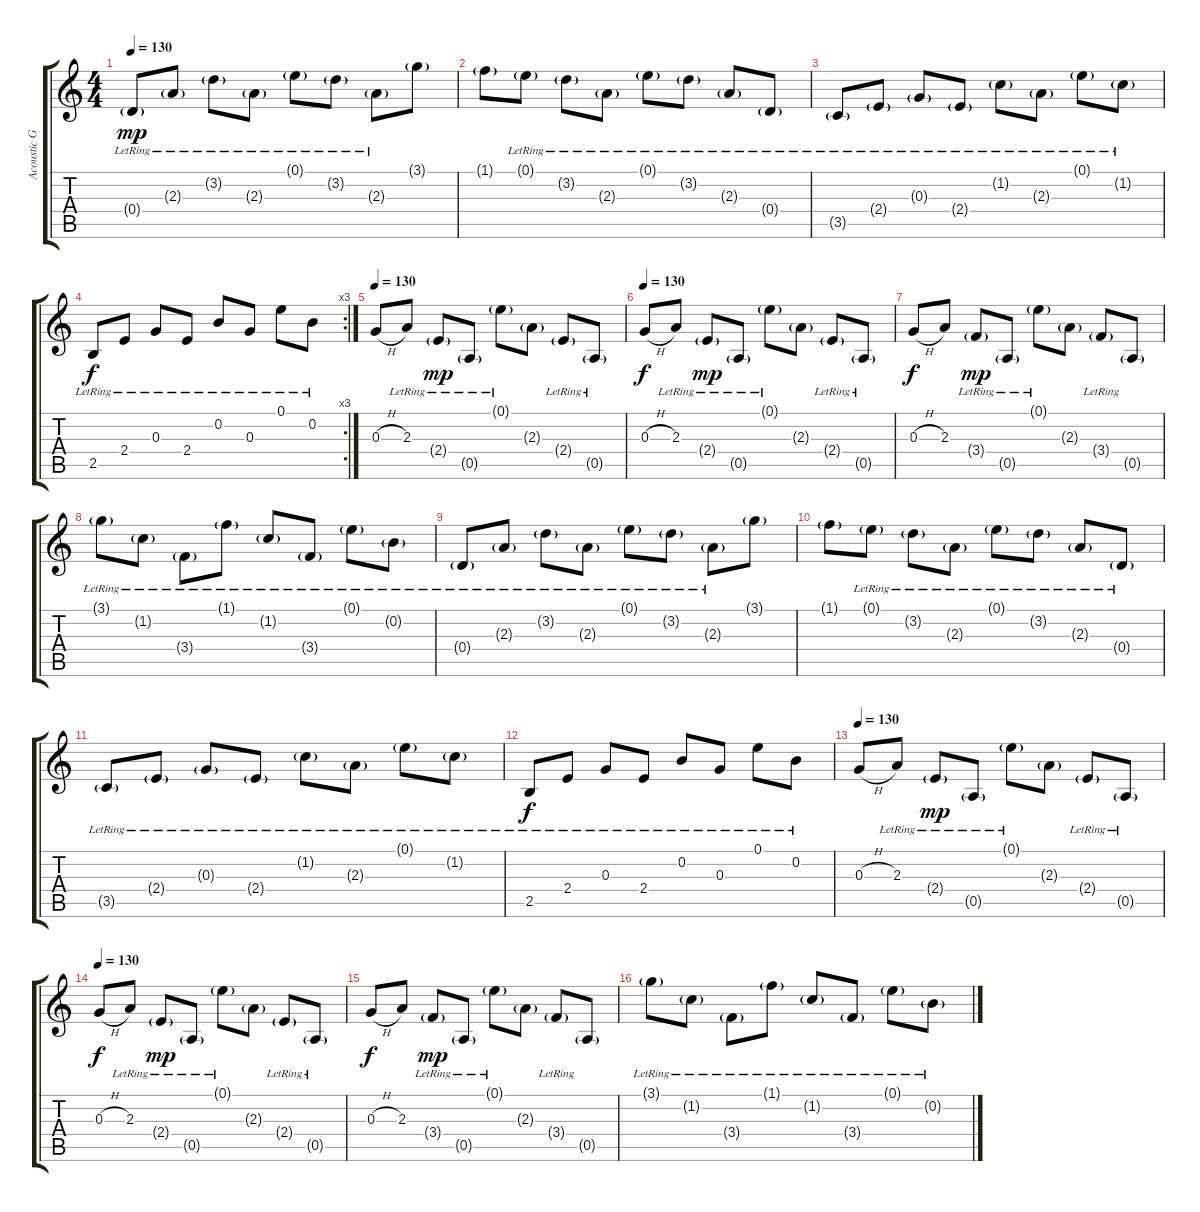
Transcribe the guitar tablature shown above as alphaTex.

\track ("Acoustic Guitar 2" "Acoustic G") {instrument acousticguitarsteel}
\staff {score tabs}
\tuning (E4 B3 G3 D3 A2 E2) {hide}
\ts (4 4)
\tempo 130
\clef g2
\ks c
0.4{g lr}.8{dy mp} 2.3{g lr}.8 3.2{g lr}.8 2.3{g lr}.8 0.1{g lr}.8 3.2{g lr}.8 2.3{g lr}.8 3.1{g}.8 |
1.1{g}.8 0.1{g lr}.8 3.2{g lr}.8 2.3{g lr}.8 0.1{g lr}.8 3.2{g lr}.8 2.3{g lr}.8 0.4{g lr}.8 |
3.5{g lr}.8 2.4{g lr}.8 0.3{g lr}.8 2.4{g lr}.8 1.2{g lr}.8 2.3{g lr}.8 0.1{g lr}.8 1.2{g lr}.8 |
\rc 3
2.5{lr}.8{dy f} 2.4{lr}.8 0.3{lr}.8 2.4{lr}.8 0.2{lr}.8 0.3{lr}.8 0.1{lr}.8 0.2{lr}.8 |
\tempo 130
0.3{h}.8{instrument acousticguitarnylon} 2.3{lr}.8 2.4{g lr}.8{dy mp} 0.5{g lr}.8 0.1{g lr}.8 2.3{g}.8 2.4{g lr}.8 0.5{g lr}.8 |
\tempo 130
0.3{h}.8{dy f} 2.3{lr}.8 2.4{g lr}.8{dy mp} 0.5{g lr}.8 0.1{g lr}.8 2.3{g}.8 2.4{g lr}.8 0.5{g lr}.8 |
0.3{h}.8{dy f} 2.3.8 3.4{g lr}.8{dy mp} 0.5{g lr}.8 0.1{g lr}.8 2.3{g}.8 3.4{g lr}.8 0.5{g}.8 |
3.1{g lr}.8 1.2{g lr}.8 3.4{g lr}.8 1.1{g lr}.8 1.2{g lr}.8 3.4{g lr}.8 0.1{g lr}.8 0.2{g lr}.8 |
0.4{g lr}.8 2.3{g lr}.8 3.2{g lr}.8 2.3{g lr}.8 0.1{g lr}.8 3.2{g lr}.8 2.3{g lr}.8 3.1{g}.8 |
1.1{g}.8 0.1{g lr}.8 3.2{g lr}.8 2.3{g lr}.8 0.1{g lr}.8 3.2{g lr}.8 2.3{g lr}.8 0.4{g lr}.8 |
3.5{g lr}.8 2.4{g lr}.8 0.3{g lr}.8 2.4{g lr}.8 1.2{g lr}.8 2.3{g lr}.8 0.1{g lr}.8 1.2{g lr}.8 |
2.5{lr}.8{dy f} 2.4{lr}.8 0.3{lr}.8 2.4{lr}.8 0.2{lr}.8 0.3{lr}.8 0.1{lr}.8 0.2{lr}.8 |
\tempo 130
0.3{h}.8{instrument acousticguitarnylon} 2.3{lr}.8 2.4{g lr}.8{dy mp} 0.5{g lr}.8 0.1{g lr}.8 2.3{g}.8 2.4{g lr}.8 0.5{g lr}.8 |
\tempo 130
0.3{h}.8{dy f} 2.3{lr}.8 2.4{g lr}.8{dy mp} 0.5{g lr}.8 0.1{g lr}.8 2.3{g}.8 2.4{g lr}.8 0.5{g lr}.8 |
0.3{h}.8{dy f} 2.3.8 3.4{g lr}.8{dy mp} 0.5{g lr}.8 0.1{g lr}.8 2.3{g}.8 3.4{g lr}.8 0.5{g}.8 |
3.1{g lr}.8 1.2{g lr}.8 3.4{g lr}.8 1.1{g lr}.8 1.2{g lr}.8 3.4{g lr}.8 0.1{g lr}.8 0.2{g lr}.8
